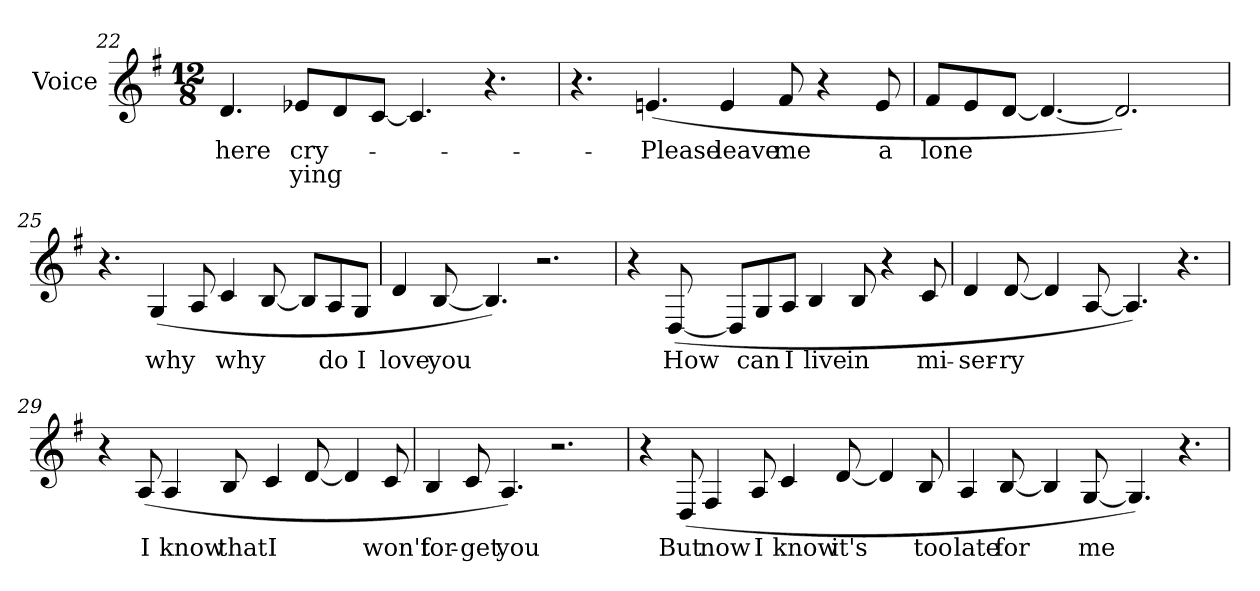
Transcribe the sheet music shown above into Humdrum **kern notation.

**kern	**text	**text
*part1	*part1	*part1
*staff1	*staff1	*staff1
*I"Voice	*	*
*I'Voice	*	*
*clefG2	*	*
*k[f#]	*	*
*G:	*	*
*M12/8	*	*
=22	=22	=22
!	!LO:LY:b:color=#000000	!
4.di/	here	.
!	!LO:LY:b:color=#000000	!LO:LY:b:color=#000000
8e-Xi/L	cry-	-ying
8di/	.	.
[8ci/J	.	.
4.ci/]	.	.
4.r	.	.
=23	=23	=23
4.r	.	.
!	!LO:LY:b:color=#000000	!
(4.eni/	Please	.
!	!LO:LY:b:color=#000000	!
4ei/	leave	.
!	!LO:LY:b:color=#000000	!
8f#i/	me	.
4r	.	.
!	!LO:LY:b:color=#000000	!
8ei/	a	.
!!LO:LB:g=z
=24	=24	=24
!	!LO:LY:b:color=#000000	!
8f#i/L	lone	.
8ei/	.	.
[8di/J	.	.
4.di/_	.	.
2.di/])	.	.
=25	=25	=25
4.r	.	.
!	!LO:LY:b:color=#000000	!
(4Gi/	why	.
8Ai/	.	.
!	!LO:LY:b:color=#000000	!
4ci/	why	.
[8Bi/	.	.
8Bi/L]	.	.
!	!LO:LY:b:color=#000000	!
8Ai/	do	.
!	!LO:LY:b:color=#000000	!
8Gi/J	I	.
=26	=26	=26
!	!LO:LY:b:color=#000000	!
4di/	love	.
!	!LO:LY:b:color=#000000	!
[8Bi/	you	.
4.Bi/])	.	.
2.r	.	.
!!LO:LB:g=z
=27	=27	=27
4r	.	.
!	!LO:LY:b:color=#000000	!
([8Di/	How	.
8Di/L]	.	.
!	!LO:LY:b:color=#000000	!
8Gi/	can	.
!	!LO:LY:b:color=#000000	!
8Ai/J	I	.
!	!LO:LY:b:color=#000000	!
4Bi/	live	.
!	!LO:LY:b:color=#000000	!
8Bi/	in	.
4r	.	.
!	!LO:LY:b:color=#000000	!
8ci/	mi-	.
=28	=28	=28
!	!LO:LY:b:color=#000000	!
4di/	-ser-	.
!	!LO:LY:b:color=#000000	!
[8di/	-ry	.
4di/]	.	.
[8Ai/	.	.
4.Ai/])	.	.
4.r	.	.
=29	=29	=29
4r	.	.
!	!LO:LY:b:color=#000000	!
(8Ai/	I	.
!	!LO:LY:b:color=#000000	!
4Ai/	know	.
!	!LO:LY:b:color=#000000	!
8Bi/	that	.
!	!LO:LY:b:color=#000000	!
4ci/	I	.
[8di/	.	.
4di/]	.	.
!	!LO:LY:b:color=#000000	!
8ci/	won't	.
!!LO:PB:g=z
=30	=30	=30
!	!LO:LY:b:color=#000000	!
4Bi/	for-	.
!	!LO:LY:b:color=#000000	!
8ci/	-get	.
!	!LO:LY:b:color=#000000	!
4.Ai/)	you	.
2.r	.	.
=31	=31	=31
4r	.	.
!	!LO:LY:b:color=#000000	!
(8Di/	But	.
!	!LO:LY:b:color=#000000	!
4F#i/	now	.
!	!LO:LY:b:color=#000000	!
8Ai/	I	.
!	!LO:LY:b:color=#000000	!
4ci/	know	.
!	!LO:LY:b:color=#000000	!
[8di/	it's	.
4di/]	.	.
!	!LO:LY:b:color=#000000	!
8Bi/	too	.
=32	=32	=32
!	!LO:LY:b:color=#000000	!
4Ai/	late	.
!	!LO:LY:b:color=#000000	!
[8Bi/	for	.
4Bi/]	.	.
!	!LO:LY:b:color=#000000	!
[8Gi/	me	.
4.Gi/])	.	.
4.r	.	.
=	=	=
*-	*-	*-
